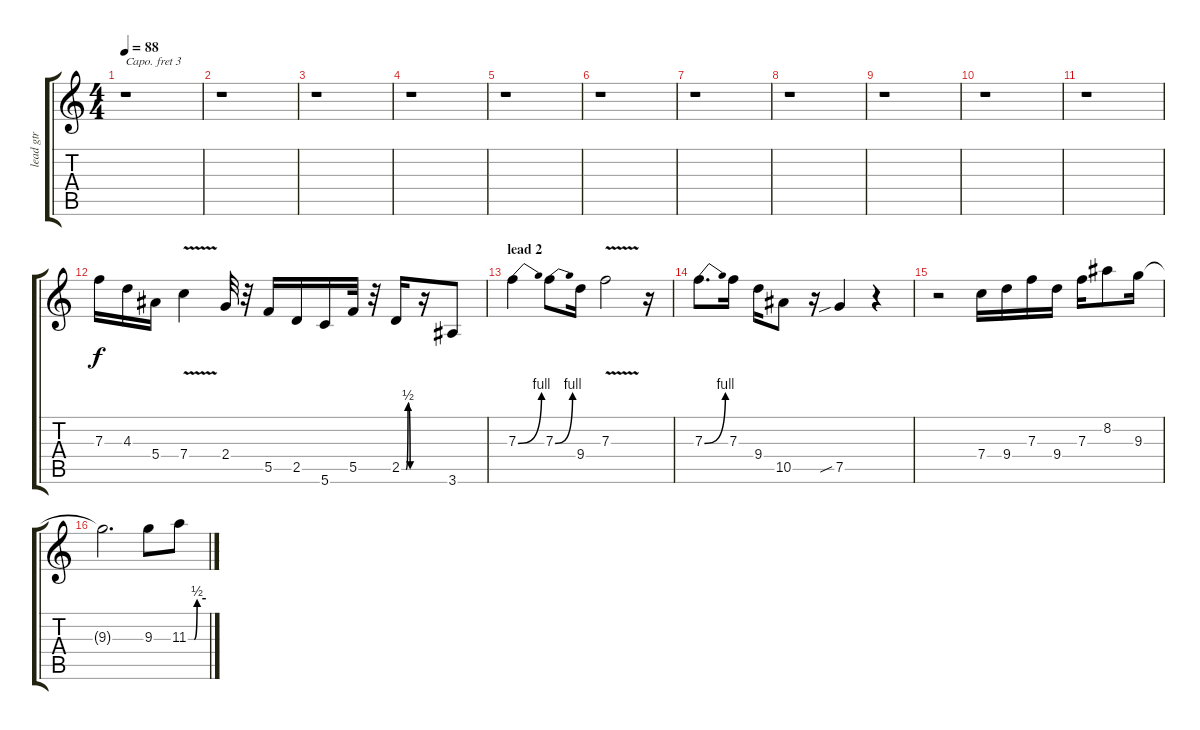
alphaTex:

\track ("lead gtr" "lead gtr") {instrument acousticguitarnylon}
\staff {score tabs}
\capo 3
\tuning (E4 B3 G3 D3 A2 E2) {hide}
\ts (4 4)
\tempo 88
\clef g2
\ks c
r.1{dy f} |
r.1 |
r.1 |
r.1 |
r.1 |
r.1 |
r.1 |
r.1 |
r.1 |
r.1 |
r.1 |
7.3.16{instrument acousticguitarnylon} 4.3.16 5.4.16 7.4{v}.4 2.4.32 r.32 5.5.16 2.5.16 5.6.16 5.5.32{volume 9} r.32 2.5{be (custom 0 0 20 0 30 2 40 0 60 0)}.16{volume 13} r.16 3.6.8 |
\section ("" "lead 2")
7.3{be (bend 0 0 60 4)}.4 7.3{be (bend 0 0 60 4)}.8 9.4.16 7.3{v}.2 r.16 |
7.3{be (bend 0 0 60 4)}.8{d} 7.3.16 9.4.16 10.5.8 r.16 7.5{sib}.4 r.4 |
r.2 7.4.16 9.4.16 7.3.16 9.4.16 7.3.16 8.2.8 9.3.16 |
9.3{t}.2{d} 9.3.8 11.3{be (custom 0 0 20 0 30 2 60 2)}.8
